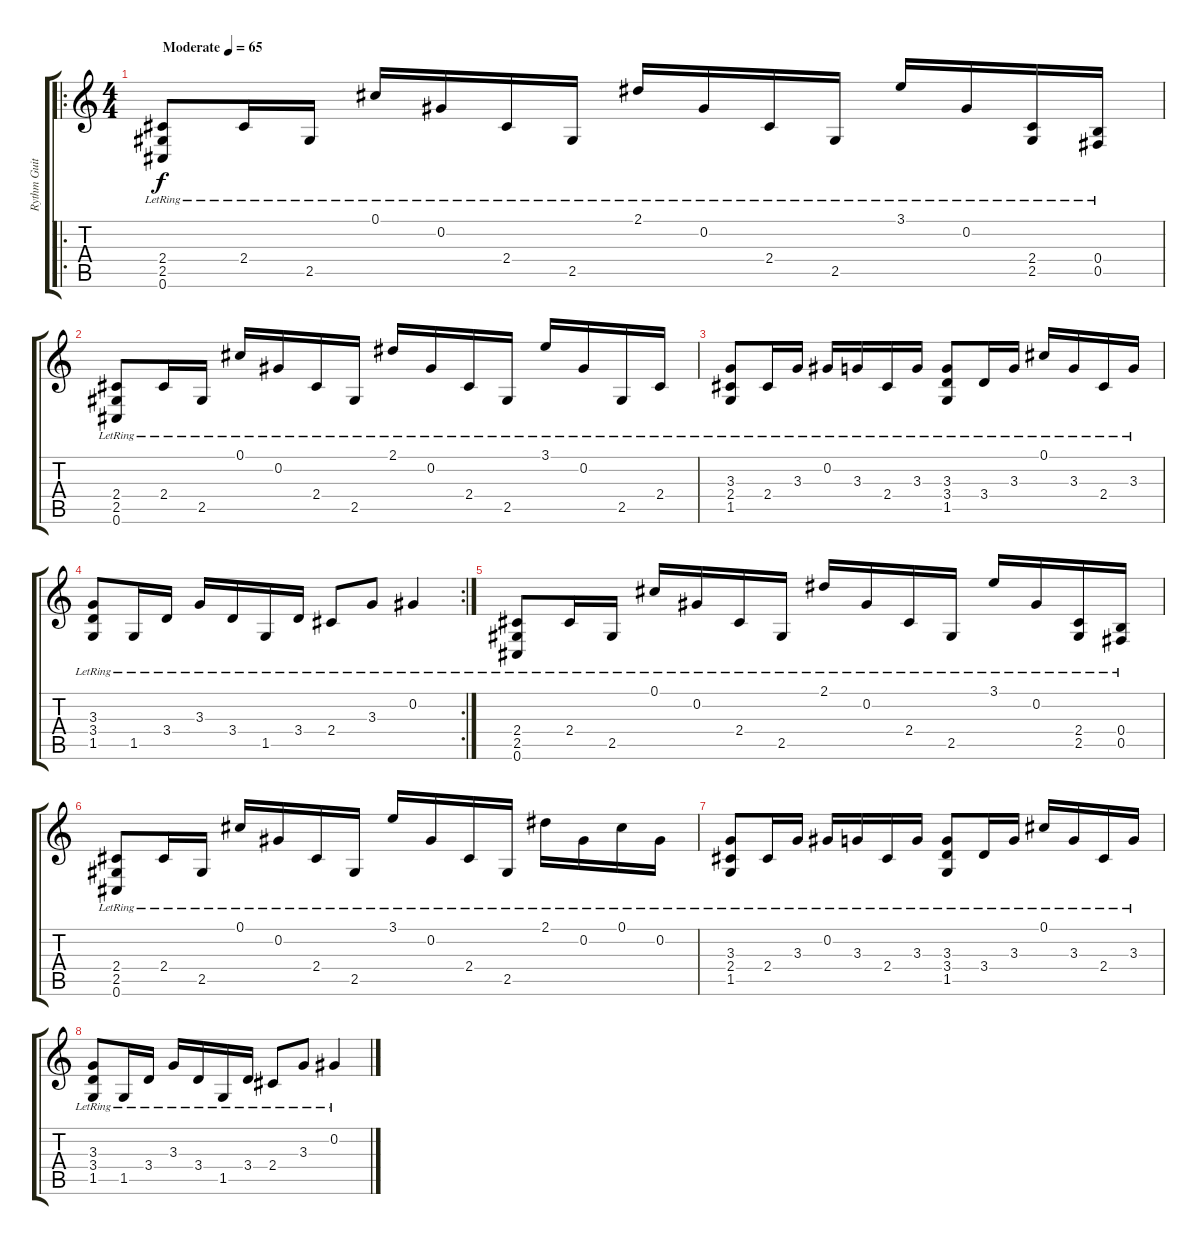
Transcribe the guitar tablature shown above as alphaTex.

\track ("Rythm Guitar" "Rythm Guit") {instrument distortionguitar}
\staff {score tabs}
\tuning (Db4 Ab3 E3 B2 Gb2 Db2) {hide}
\ro
\ts (4 4)
\tempo (65 "Moderate")
\clef g2
\ks c
(2.4{lr} 2.5{lr} 0.6{lr}).8{dy f instrument distortionguitar} 2.4{lr}.16 2.5{lr}.16 0.1{lr}.16 0.2{lr}.16 2.4{lr}.16 2.5{lr}.16 2.1{lr}.16 0.2{lr}.16 2.4{lr}.16 2.5{lr}.16 3.1{lr}.16 0.2{lr}.16 (2.4{lr} 2.5{lr}).16 (0.4{lr} 0.5{lr}).16 |
(2.4{lr} 2.5{lr} 0.6{lr}).8 2.4{lr}.16 2.5{lr}.16 0.1{lr}.16 0.2{lr}.16 2.4{lr}.16 2.5{lr}.16 2.1{lr}.16 0.2{lr}.16 2.4{lr}.16 2.5{lr}.16 3.1{lr}.16 0.2{lr}.16 2.5{lr}.16 2.4{lr}.16 |
(3.3{lr} 2.4{lr} 1.5{lr}).8 2.4{lr}.16 3.3{lr}.16 0.2{lr}.16 3.3{lr}.16 2.4{lr}.16 3.3{lr}.16 (3.3{lr} 3.4{lr} 1.5{lr}).8 3.4{lr}.16 3.3{lr}.16 0.1{lr}.16 3.3{lr}.16 2.4{lr}.16 3.3{lr}.16 |
\rc 2
(3.3{lr} 3.4{lr} 1.5{lr}).8 1.5{lr}.16 3.4{lr}.16 3.3{lr}.16 3.4{lr}.16 1.5{lr}.16 3.4{lr}.16 2.4{lr}.8 3.3{lr}.8 0.2{lr}.4 |
(2.4{lr} 2.5{lr} 0.6{lr}).8 2.4{lr}.16 2.5{lr}.16 0.1{lr}.16 0.2{lr}.16 2.4{lr}.16 2.5{lr}.16 2.1{lr}.16 0.2{lr}.16 2.4{lr}.16 2.5{lr}.16 3.1{lr}.16 0.2{lr}.16 (2.4{lr} 2.5{lr}).16 (0.4{lr} 0.5{lr}).16 |
(2.4{lr} 2.5{lr} 0.6{lr}).8 2.4{lr}.16 2.5{lr}.16 0.1{lr}.16 0.2{lr}.16 2.4{lr}.16 2.5{lr}.16 3.1{lr}.16 0.2{lr}.16 2.4{lr}.16 2.5{lr}.16 2.1{lr}.16 0.2{lr}.16 0.1{lr}.16 0.2{lr}.16 |
(3.3{lr} 2.4{lr} 1.5{lr}).8 2.4{lr}.16 3.3{lr}.16 0.2{lr}.16 3.3{lr}.16 2.4{lr}.16 3.3{lr}.16 (3.3{lr} 3.4{lr} 1.5{lr}).8 3.4{lr}.16 3.3{lr}.16 0.1{lr}.16 3.3{lr}.16 2.4{lr}.16 3.3{lr}.16 |
(3.3{lr} 3.4{lr} 1.5{lr}).8 1.5{lr}.16 3.4{lr}.16 3.3{lr}.16 3.4{lr}.16 1.5{lr}.16 3.4{lr}.16 2.4{lr}.8 3.3{lr}.8 0.2{lr}.4
